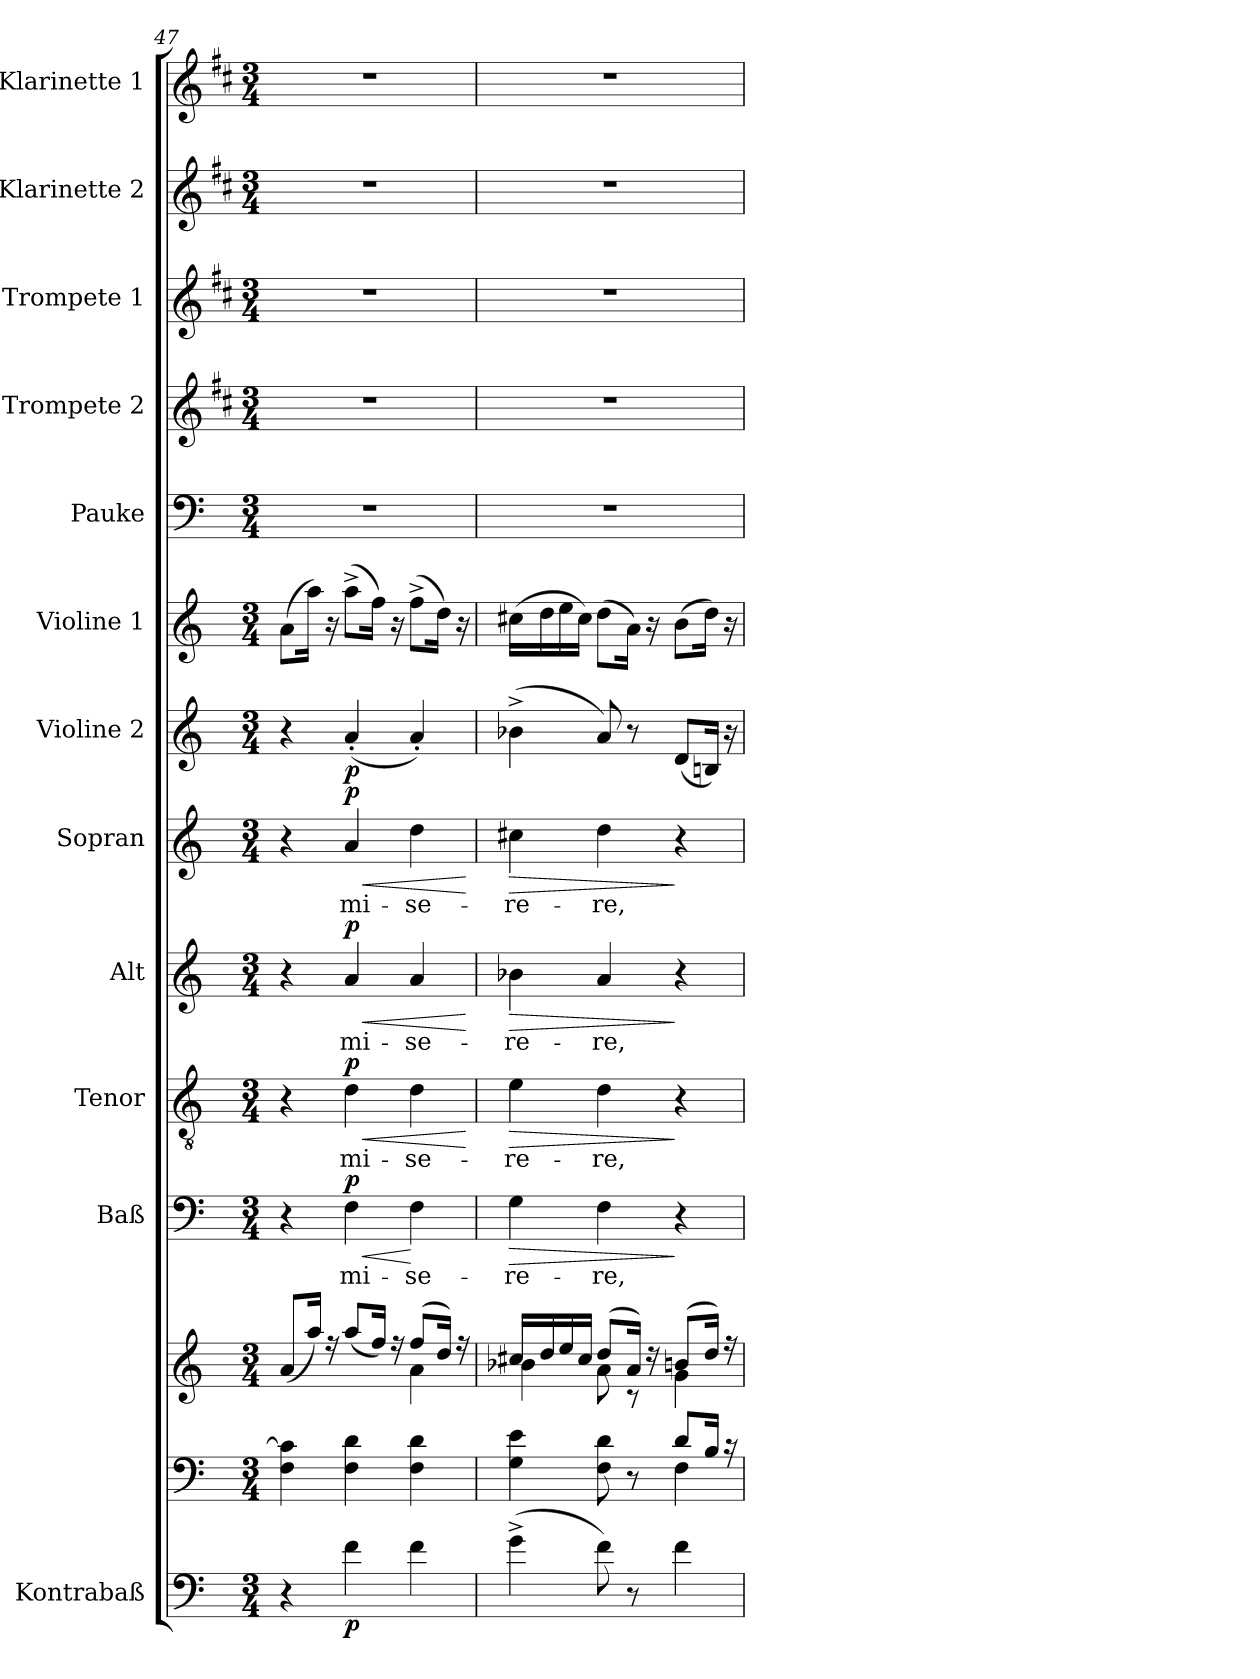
**kern	**dynam	**kern	**kern	**kern	**text	**dynam	**kern	**text	**dynam	**kern	**text	**dynam	**kern	**text	**dynam	**kern	**dynam	**kern	**kern	**kern	**kern	**kern	**kern
*part13	*part13	*part12	*part12	*part11	*part11	*part11	*part10	*part10	*part10	*part9	*part9	*part9	*part8	*part8	*part8	*part7	*part7	*part6	*part5	*part4	*part3	*part2	*part1
*staff14	*staff14	*staff13	*staff12	*staff11	*staff11	*staff11	*staff10	*staff10	*staff10	*staff9	*staff9	*staff9	*staff8	*staff8	*staff8	*staff7	*staff7	*staff6	*staff5	*staff4	*staff3	*staff2	*staff1
*I"Kontrabaß	*	*	*	*I"Baß	*	*	*I"Tenor	*	*	*I"Alt	*	*	*I"Sopran	*	*	*I"Violine 2	*	*I"Violine 1	*I"Pauke	*I"Trompete 2	*I"Trompete 1	*I"Klarinette 2	*I"Klarinette 1
*	*	*	*	*	*	*	*	*	*	*	*	*	*	*	*	*I'Vln	*	*I'Vln	*	*I'Tpt	*I'Tpt	*	*
!!LO:PB:g=z
*clefF4	*	*clefF4	*clefG2	*clefF4	*	*	*clefGv2	*	*	*clefG2	*	*	*clefG2	*	*	*clefG2	*	*clefG2	*clefF4	*clefG2	*clefG2	*clefG2	*clefG2
*ITrd7c12	*	*	*	*	*	*	*	*	*	*	*	*	*	*	*	*	*	*	*	*ITrd1c2	*ITrd1c2	*ITrd1c2	*ITrd1c2
*k[]	*	*k[]	*k[]	*k[]	*	*	*k[]	*	*	*k[]	*	*	*k[]	*	*	*k[]	*	*k[]	*k[]	*k[]	*k[]	*k[]	*k[]
*C:	*	*C:	*C:	*C:	*	*	*C:	*	*	*C:	*	*	*C:	*	*	*C:	*	*C:	*C:	*C:	*C:	*C:	*C:
*M3/4	*	*M3/4	*M3/4	*M3/4	*	*	*M3/4	*	*	*M3/4	*	*	*M3/4	*	*	*M3/4	*	*M3/4	*M3/4	*M3/4	*M3/4	*M3/4	*M3/4
=47	=47	=47	=47	=47	=47	=47	=47	=47	=47	=47	=47	=47	=47	=47	=47	=47	=47	=47	=47	=47	=47	=47	=47
*	*	*	*^	*	*	*	*	*	*	*	*	*	*	*	*	*	*	*	*	*	*	*	*
4r	.	4F\ 4c\]	(<8a/L	2ryy	4r	.	.	4r	.	.	4r	.	.	4r	.	.	4r	.	(>8a\L	2.r	2.r	2.r	2.r	2.r
.	.	.	16aa/Jk)	.	.	.	.	.	.	.	.	.	.	.	.	.	.	.	16aa\Jk)	.	.	.	.	.
.	.	.	16rff	.	.	.	.	.	.	.	.	.	.	.	.	.	.	.	16r	.	.	.	.	.
!	!LO:DY:b	!	!	!	!	!LO:LY:b	!LO:HP:b	!	!LO:LY:b	!LO:HP:b	!	!LO:LY:b	!LO:HP:b	!	!LO:LY:b	!LO:HP:b	!	!	!	!	!	!	!	!
!	!	!	!	!	!	!	!LO:DY:n=1:a	!	!	!LO:DY:n=1:a	!	!	!LO:DY:n=1:a	!	!	!LO:DY:n=1:a	!	!LO:DY:b	!	!	!	!	!	!
4F\	p	4F\ 4d\	(<8aa/L	.	4F\	mi-	< p	4d\	mi-	< p	4a/	mi-	< p	4a/	mi-	< p	(<4a'</	p	(>8aa^>\L	.	.	.	.	.
.	.	.	16ff/Jk)	.	.	.	.	.	.	.	.	.	.	.	.	.	.	.	16ff\Jk)	.	.	.	.	.
.	.	.	16rff	.	.	.	.	.	.	.	.	.	.	.	.	.	.	.	16r	.	.	.	.	.
!	!	!	!	!	!	!LO:LY:b	!	!	!LO:LY:b	!	!	!LO:LY:b	!	!	!LO:LY:b	!	!	!	!	!	!	!	!	!
4F\	.	4F\ 4d\	(<8ff/L	4a\	4F\	-se-	[	4d\	-se-	.	4a/	-se-	.	4dd\	-se-	.	4a'</)	.	(>8ff^>\L	.	.	.	.	.
.	.	.	16dd/Jk)	.	.	.	.	.	.	.	.	.	.	.	.	.	.	.	16dd\Jk)	.	.	.	.	.
.	.	.	16rff	.	.	.	.	.	.	.	.	.	.	.	.	.	.	.	16r	.	.	.	.	.
*	*	*	*v	*v	*	*	*	*	*	*	*	*	*	*	*	*	*	*	*	*	*	*	*	*
.	.	.	.	.	.	.	.	.	[	.	.	[	.	.	[	.	.	.	.	.	.	.	.
=48	=48	=48	=48	=48	=48	=48	=48	=48	=48	=48	=48	=48	=48	=48	=48	=48	=48	=48	=48	=48	=48	=48	=48
*	*	*^	*^	*	*	*	*	*	*	*	*	*	*	*	*	*	*	*	*	*	*	*	*
!	!	!	!	!	!	!	!LO:LY:b	!LO:HP:b	!	!LO:LY:b	!LO:HP:b	!	!LO:LY:b	!LO:HP:b	!	!LO:LY:b	!LO:HP:b	!	!	!	!	!	!	!	!
(>4G^>\	.	4G\ 4e\	2ryy	16cc#X/LL	4b-X\	4G\	-re-	>	4e\	-re-	>	4b-X\	-re-	>	4cc#X\	-re-	>	(>4b-X^>\	.	(>16cc#X\LL	2.r	2.r	2.r	2.r	2.r
.	.	.	.	16dd/	.	.	.	.	.	.	.	.	.	.	.	.	.	.	.	16dd\	.	.	.	.	.
.	.	.	.	16ee/	.	.	.	.	.	.	.	.	.	.	.	.	.	.	.	16ee\	.	.	.	.	.
.	.	.	.	16cc#/JJ	.	.	.	.	.	.	.	.	.	.	.	.	.	.	.	16cc#\JJ)	.	.	.	.	.
!	!	!	!	!	!	!	!LO:LY:b	!	!	!LO:LY:b	!	!	!LO:LY:b	!	!	!LO:LY:b	!	!	!	!	!	!	!	!	!
8F\)	.	8F\ 8d\	.	(>8dd/L	8a\	4F\	-re,	.	4d\	-re,	.	4a/	-re,	.	4dd\	-re,	.	8a/)	.	(>8dd\L	.	.	.	.	.
8r	.	8r	.	16a/Jk)	8rc	.	.	.	.	.	.	.	.	.	.	.	.	8r	.	16a\Jk)	.	.	.	.	.
.	.	.	.	16rdd	.	.	.	.	.	.	.	.	.	.	.	.	.	.	.	16r	.	.	.	.	.
4F\	.	4F\	8d/L	(>8bn/L	4g\	4r	.	]	4r	.	]	4r	.	]	4r	.	]	(<8d/L	.	(>8b\L	.	.	.	.	.
.	.	.	16B\Jk	16dd/Jk)	.	.	.	.	.	.	.	.	.	.	.	.	.	16Bn/Jk)	.	16dd\Jk)	.	.	.	.	.
.	.	.	16rB	16ree	.	.	.	.	.	.	.	.	.	.	.	.	.	16r	.	16r	.	.	.	.	.
*	*	*v	*v	*	*	*	*	*	*	*	*	*	*	*	*	*	*	*	*	*	*	*	*	*	*
*	*	*	*v	*v	*	*	*	*	*	*	*	*	*	*	*	*	*	*	*	*	*	*	*	*
=	=	=	=	=	=	=	=	=	=	=	=	=	=	=	=	=	=	=	=	=	=	=	=
*-	*-	*-	*-	*-	*-	*-	*-	*-	*-	*-	*-	*-	*-	*-	*-	*-	*-	*-	*-	*-	*-	*-	*-
